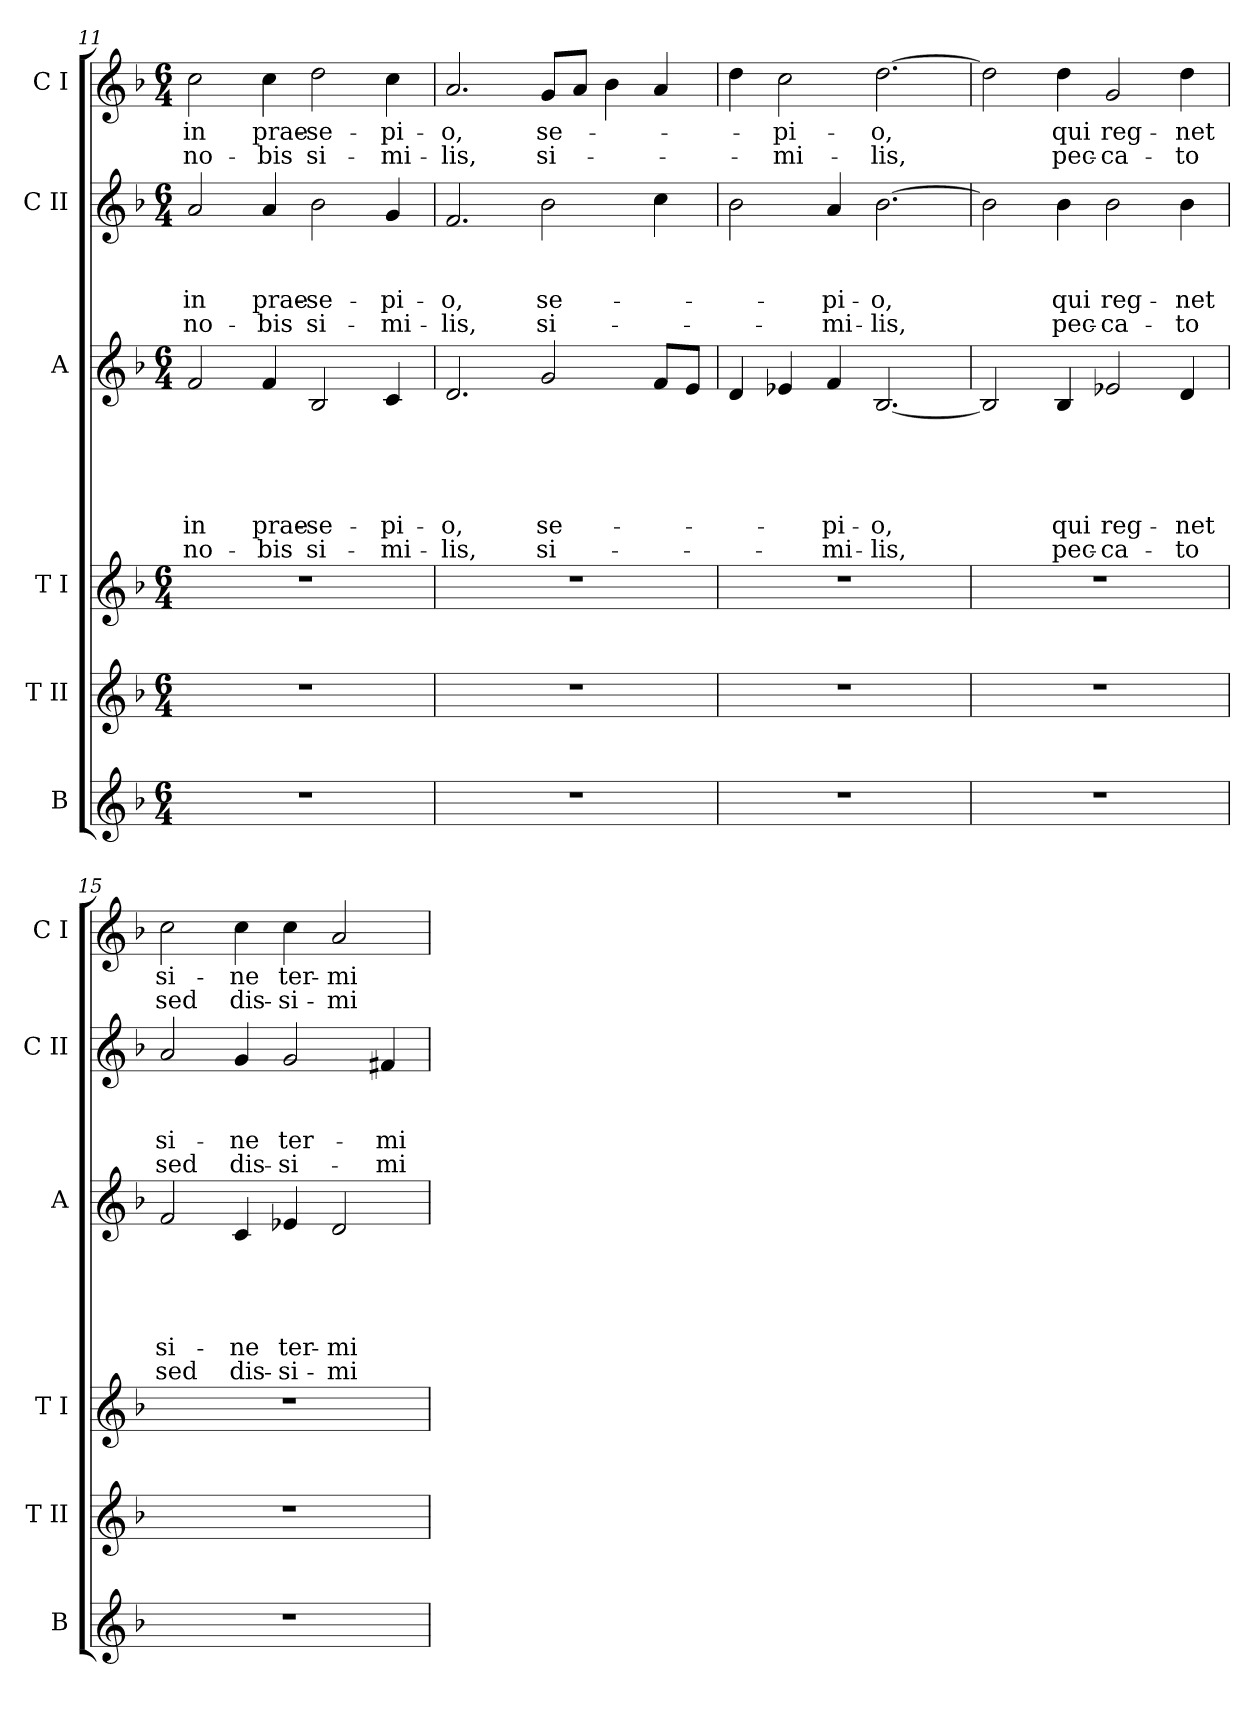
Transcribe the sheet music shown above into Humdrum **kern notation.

**kern	**kern	**kern	**kern	**text	**text	**text	**text	**text	**text	**kern	**text	**text	**text	**text	**kern	**text	**text
*part6	*part5	*part4	*part3	*part3	*part3	*part3	*part3	*part3	*part3	*part2	*part2	*part2	*part2	*part2	*part1	*part1	*part1
*staff6	*staff5	*staff4	*staff3	*staff3	*staff3	*staff3	*staff3	*staff3	*staff3	*staff2	*staff2	*staff2	*staff2	*staff2	*staff1	*staff1	*staff1
*I"B	*I"T II	*I"T I	*I"A	*	*	*	*	*	*	*I"C II	*	*	*	*	*I"C I	*	*
*I'B	*I'T II	*I'T I	*I'A	*	*	*	*	*	*	*I'C II	*	*	*	*	*I'C I	*	*
*clefG2	*clefG2	*clefG2	*clefG2	*	*	*	*	*	*	*clefG2	*	*	*	*	*clefG2	*	*
*k[b-]	*k[b-]	*k[b-]	*k[b-]	*	*	*	*	*	*	*k[b-]	*	*	*	*	*k[b-]	*	*
*F:	*F:	*F:	*F:	*	*	*	*	*	*	*F:	*	*	*	*	*F:	*	*
*M6/4	*M6/4	*M6/4	*M6/4	*	*	*	*	*	*	*M6/4	*	*	*	*	*M6/4	*	*
=11	=11	=11	=11	=11	=11	=11	=11	=11	=11	=11	=11	=11	=11	=11	=11	=11	=11
!	!	!	!	!	!	!	!	!LO:LY:b	!LO:LY:b	!	!	!	!LO:LY:b	!LO:LY:b	!	!LO:LY:b:rj	!LO:LY:b:rj
1.r	1.r	1.r	2f/	.	.	.	.	in	no-	2a/	.	.	in	no-	2cc\	in	no-
!	!	!	!	!	!	!	!	!LO:LY:b	!LO:LY:b	!	!	!	!LO:LY:b	!LO:LY:b	!	!LO:LY:b:rj	!LO:LY:b:rj
.	.	.	4f/	.	.	.	.	prae-	-bis	4a/	.	.	prae-	-bis	4cc\	prae-	-bis
!	!	!	!	!	!	!	!	!LO:LY:b	!LO:LY:b	!	!	!	!LO:LY:b	!LO:LY:b	!	!LO:LY:b:rj	!LO:LY:b:rj
.	.	.	2B-/	.	.	.	.	-se-	si-	2b-\	.	.	-se-	si-	2dd\	-se-	si-
!	!	!	!	!	!	!	!	!LO:LY:b	!LO:LY:b	!	!	!	!LO:LY:b	!LO:LY:b	!	!LO:LY:b:rj	!LO:LY:b:rj
.	.	.	4c/	.	.	.	.	-pi-	-mi-	4g/	.	.	-pi-	-mi-	4cc\	-pi-	-mi-
=12	=12	=12	=12	=12	=12	=12	=12	=12	=12	=12	=12	=12	=12	=12	=12	=12	=12
!	!	!	!	!	!	!	!	!LO:LY:b	!LO:LY:b	!	!	!	!LO:LY:b	!LO:LY:b	!	!LO:LY:b:rj	!LO:LY:b:rj
1.r	1.r	1.r	2.d/	.	.	.	.	-o,	-lis,	2.f/	.	.	-o,	-lis,	2.a/	-o,	-lis,
!	!	!	!	!	!	!	!	!LO:LY:b	!LO:LY:b	!	!	!	!LO:LY:b	!LO:LY:b	!	!LO:LY:b:rj	!LO:LY:b:rj
.	.	.	2g/	.	.	.	.	se-	si-	2b-\	.	.	se-	si-	8g/L	se-	si-
.	.	.	.	.	.	.	.	.	.	.	.	.	.	.	8a/J	.	.
.	.	.	.	.	.	.	.	.	.	.	.	.	.	.	4b-\	.	.
.	.	.	8f/L	.	.	.	.	.	.	4cc\	.	.	.	.	4a/	.	.
.	.	.	8e/J	.	.	.	.	.	.	.	.	.	.	.	.	.	.
!!LO:LB:g=z
=13	=13	=13	=13	=13	=13	=13	=13	=13	=13	=13	=13	=13	=13	=13	=13	=13	=13
1.r	1.r	1.r	4d/	.	.	.	.	.	.	2b-\	.	.	.	.	4dd\	.	.
!	!	!	!	!	!	!	!	!	!	!	!	!	!	!	!	!LO:LY:b:rj	!LO:LY:b:rj
.	.	.	4e-X/	.	.	.	.	.	.	.	.	.	.	.	2cc\	-pi-	-mi-
!	!	!	!	!	!	!	!	!LO:LY:b	!LO:LY:b	!	!	!	!LO:LY:b	!LO:LY:b	!	!	!
.	.	.	4f/	.	.	.	.	-pi-	-mi-	4a/	.	.	-pi-	-mi-	.	.	.
!	!	!	!	!	!	!	!	!LO:LY:b	!LO:LY:b	!	!	!	!LO:LY:b	!LO:LY:b	!	!LO:LY:b:rj	!LO:LY:b:rj
.	.	.	[<2.B-/	.	.	.	.	-o,	-lis,	[>2.b-\	.	.	-o,	-lis,	[>2.dd\	-o,	-lis,
=14	=14	=14	=14	=14	=14	=14	=14	=14	=14	=14	=14	=14	=14	=14	=14	=14	=14
1.r	1.r	1.r	2B-/]	.	.	.	.	.	.	2b-\]	.	.	.	.	2dd\]	.	.
!	!	!	!	!	!	!	!	!LO:LY:b	!LO:LY:b	!	!	!	!LO:LY:b	!LO:LY:b	!	!LO:LY:b:rj	!LO:LY:b:rj
.	.	.	4B-/	.	.	.	.	qui	pec-	4b-\	.	.	qui	pec-	4dd\	qui	pec-
!	!	!	!	!	!	!	!	!LO:LY:b	!LO:LY:b	!	!	!	!LO:LY:b	!LO:LY:b	!	!LO:LY:b:rj	!LO:LY:b:rj
.	.	.	2e-X/	.	.	.	.	reg-	-ca-	2b-\	.	.	reg-	-ca-	2g/	reg-	-ca-
!	!	!	!	!	!	!	!	!LO:LY:b	!LO:LY:b	!	!	!	!LO:LY:b	!LO:LY:b	!	!LO:LY:b:rj	!LO:LY:b:rj
.	.	.	4d/	.	.	.	.	-net	-to	4b-\	.	.	-net	-to	4dd\	-net	-to
=15	=15	=15	=15	=15	=15	=15	=15	=15	=15	=15	=15	=15	=15	=15	=15	=15	=15
!	!	!	!	!	!	!	!	!LO:LY:b	!LO:LY:b	!	!	!	!LO:LY:b	!LO:LY:b	!	!LO:LY:b:rj	!LO:LY:b:rj
1.r	1.r	1.r	2f/	.	.	.	.	si-	sed	2a/	.	.	si-	sed	2cc\	si-	sed
!	!	!	!	!	!	!	!	!LO:LY:b	!LO:LY:b	!	!	!	!LO:LY:b	!LO:LY:b	!	!LO:LY:b:rj	!LO:LY:b:rj
.	.	.	4c/	.	.	.	.	-ne	dis-	4g/	.	.	-ne	dis-	4cc\	-ne	dis-
!	!	!	!	!	!	!	!	!LO:LY:b	!LO:LY:b	!	!	!	!LO:LY:b	!LO:LY:b	!	!LO:LY:b:rj	!LO:LY:b:rj
.	.	.	4e-X/	.	.	.	.	ter-	-si-	2g/	.	.	ter-	-si-	4cc\	ter-	-si-
!	!	!	!	!	!	!	!	!LO:LY:b	!LO:LY:b	!	!	!	!	!	!	!LO:LY:b:rj	!LO:LY:b:rj
.	.	.	2d/	.	.	.	.	-mi-	-mi-	.	.	.	.	.	2a/	-mi-	-mi-
!	!	!	!	!	!	!	!	!	!	!	!	!	!LO:LY:b	!LO:LY:b	!	!	!
.	.	.	.	.	.	.	.	.	.	4f#X/	.	.	-mi-	-mi-	.	.	.
=	=	=	=	=	=	=	=	=	=	=	=	=	=	=	=	=	=
*-	*-	*-	*-	*-	*-	*-	*-	*-	*-	*-	*-	*-	*-	*-	*-	*-	*-
